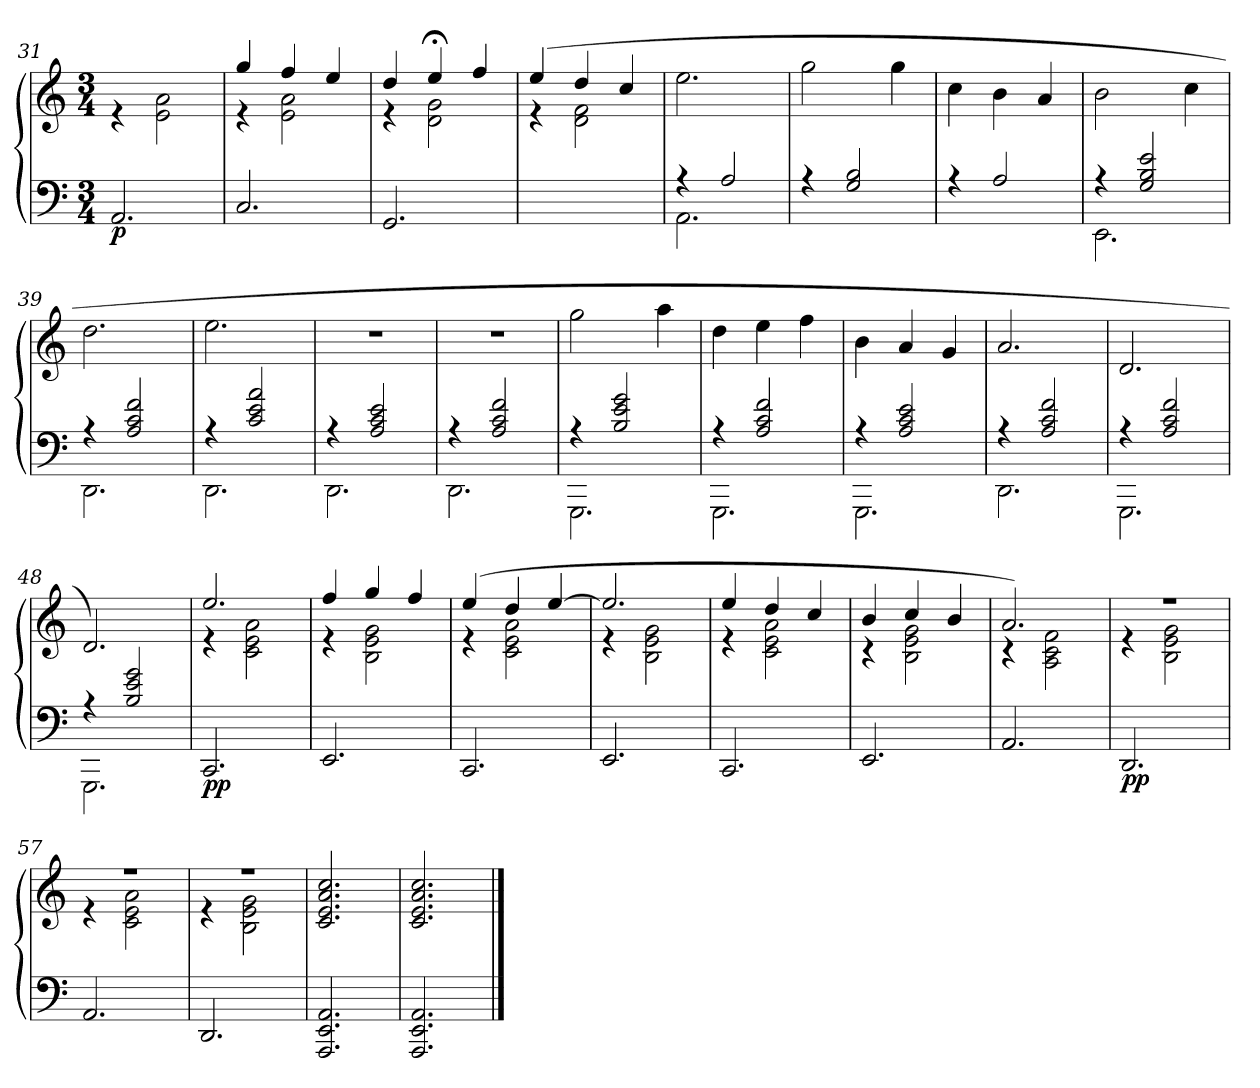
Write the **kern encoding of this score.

**kern	**kern	**dynam
*part1	*part1	*part1
*staff2	*staff1	*staff1/2
*clefF4	*clefG2	*
*k[]	*k[]	*
*M3/4	*M3/4	*
=31	=31	=31
!	!	!LO:DY:b=2
2.AA/	4re	p
.	2e\ 2a\	.
=32	=32	=32
*	*^	*
2.C/	4gg/	4re	.
.	4ff/	2e\ 2a\	.
.	4ee/	.	.
=33	=33	=33	=33
2.GG/	4dd/	4re	.
.	4ee;/	2d\ 2g\	.
.	4ff/	.	.
!!LO:LB:g=z	!!
=34	=34	=34	=34
2.ryy	(>4ee/	4re	.
.	4dd/	2d\ 2f\	.
.	4cc/	.	.
*	*v	*v	*
=35	=35	=35
*^	*	*
4rA	2.AA\	2.ee\	.
2A/	.	.	.
*v	*v	*	*
=36	=36	=36
4rA	2gg\	.
2G/ 2B/	.	.
.	4gg\	.
=37	=37	=37
4rA	4cc\	.
2A/	4b\	.
.	4a/	.
!!LO:PB:g=z
=38	=38	=38
*^	*	*
4rA	2.EE\	2b\	.
2G/ 2B/ 2e/	.	.	.
.	.	4cc\	.
=39	=39	=39	=39
4rA	2.DD\	2.dd\	.
2A/ 2c/ 2f/	.	.	.
=40	=40	=40	=40
4rA	2.DD\	2.ee\	.
2c/ 2e/ 2a/	.	.	.
=41	=41	=41	=41
4rA	2.DD\	2.r	.
2A/ 2c/ 2e/	.	.	.
=42	=42	=42	=42
4rA	2.DD\	2.r	.
2A/ 2c/ 2f/	.	.	.
!!LO:LB:g=z
=43	=43	=43	=43
4rA	2.GGG\	2gg\	.
2B/ 2e/ 2g/	.	.	.
.	.	4aa\	.
=44	=44	=44	=44
4rA	2.GGG\	4dd\	.
2A/ 2c/ 2f/	.	4ee\	.
.	.	4ff\	.
=45	=45	=45	=45
4rA	2.GGG\	4b\	.
2A/ 2c/ 2e/	.	4a/	.
.	.	4g/	.
=46	=46	=46	=46
4rA	2.DD\	2.a/	.
2A/ 2c/ 2f/	.	.	.
!!LO:LB:g=z
=47	=47	=47	=47
4rA	2.GGG\	2.d/	.
2A/ 2c/ 2f/	.	.	.
=48	=48	=48	=48
4rA	2.GGG\	2.d/)	.
2B/ 2e/ 2g/	.	.	.
*v	*v	*	*
=49	=49	=49
*	*^	*
!	!	!	!LO:DY:b=2
2.CC/	2.ee/	4re	pp
.	.	2c\ 2e\ 2a\	.
=50	=50	=50	=50
2.EE/	4ff/	4re	.
.	4gg/	2B\ 2e\ 2g\	.
.	4ff/	.	.
!!LO:LB:g=z	!!
=51	=51	=51	=51
2.CC/	(>4ee/	4re	.
.	4dd/	2c\ 2e\ 2a\	.
.	[4ee/	.	.
=52	=52	=52	=52
2.EE/	2.ee/]	4re	.
.	.	2B\ 2e\ 2g\	.
=53	=53	=53	=53
2.CC/	4ee/	4re	.
.	4dd/	2c\ 2e\ 2a\	.
.	4cc/	.	.
=54	=54	=54	=54
2.EE/	4b/	4rc	.
.	4cc/	2B\ 2e\ 2g\	.
.	4b/	.	.
!!LO:LB:g=z	!!
=55	=55	=55	=55
2.AA/	2.a/)	4rc	.
.	.	2A\ 2c\ 2f\	.
=56	=56	=56	=56
!	!	!	!LO:DY:b=2
2.DD/	2.rff	4re	pp
.	.	2B\ 2e\ 2g\	.
=57	=57	=57	=57
2.AA/	2.rff	4re	.
.	.	2c\ 2e\ 2a\	.
=58	=58	=58	=58
2.DD/	2.rff	4re	.
.	.	2B\ 2e\ 2g\	.
*	*v	*v	*
=59	=59	=59
2.AAA/ 2.EE/ 2.AA/	2.c/ 2.e/ 2.a/ 2.cc/	.
=60	=60	=60
2.AAA/ 2.EE/ 2.AA/	2.c/ 2.e/ 2.a/ 2.cc/	.
==	==	==
*-	*-	*-
